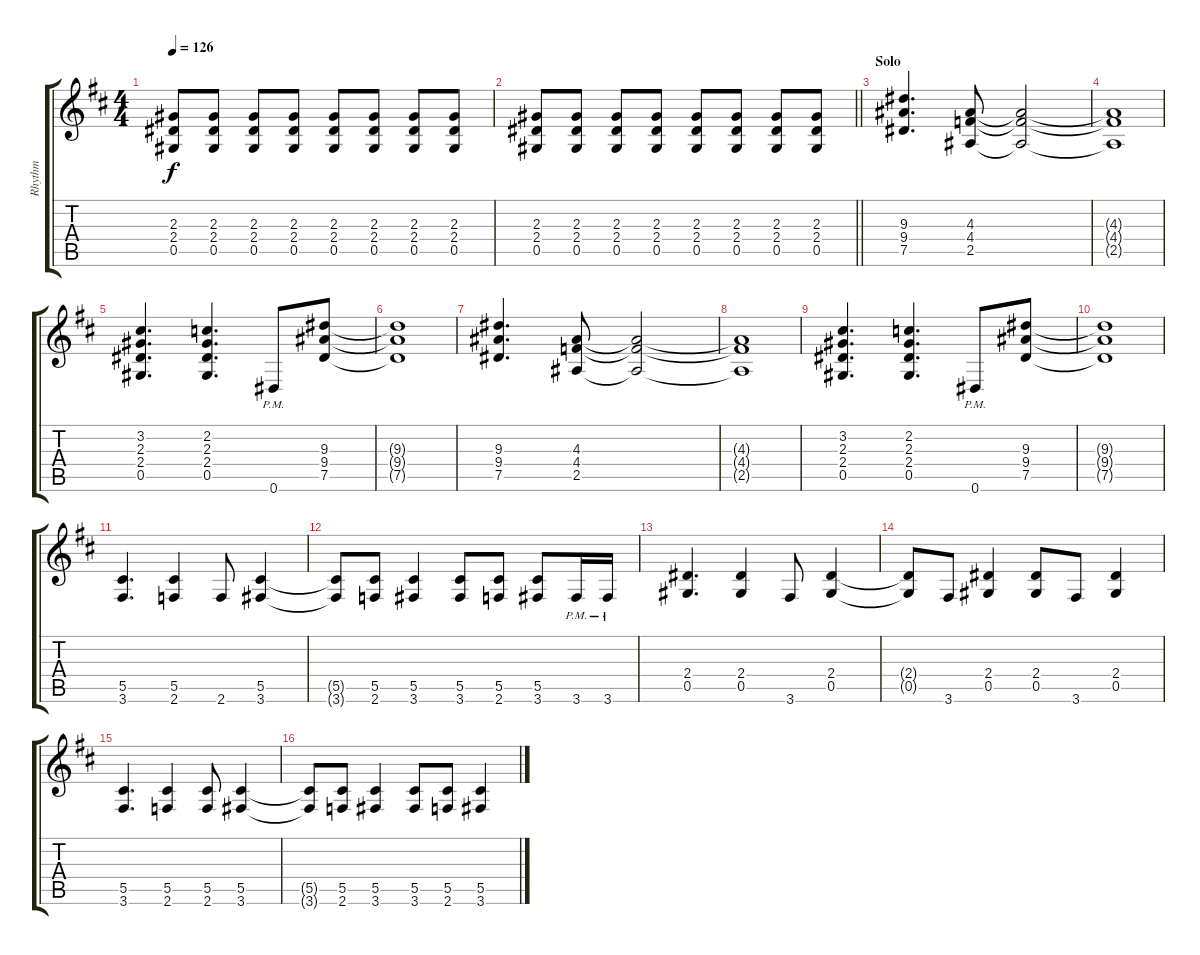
\track ("Rhythm" "Rhythm") {instrument distortionguitar}
\staff {score tabs}
\tuning (Eb4 Bb3 Gb3 Db3 Ab2 Eb2) {hide}
\ts (4 4)
\tempo 126
\clef g2
\ks d
(2.3 2.4 0.5).8{dy f} (2.3 2.4 0.5).8 (2.3 2.4 0.5).8 (2.3 2.4 0.5).8 (2.3 2.4 0.5).8 (2.3 2.4 0.5).8 (2.3 2.4 0.5).8 (2.3 2.4 0.5).8 |
\barLineRight lightlight
(2.3 2.4 0.5).8 (2.3 2.4 0.5).8 (2.3 2.4 0.5).8 (2.3 2.4 0.5).8 (2.3 2.4 0.5).8 (2.3 2.4 0.5).8 (2.3 2.4 0.5).8 (2.3 2.4 0.5).8 |
\section ("" "Solo")
(9.3 9.4 7.5).4{d} (4.3 4.4 2.5).8 (4.3{t} 4.4{t} 2.5{t}).2 |
(4.3{t} 4.4{t} 2.5{t}).1 |
(3.2 2.3 2.4 0.5).4{d} (2.2 2.3 2.4 0.5).4{d} 0.6{pm}.8 (9.3 9.4 7.5).8 |
(9.3{t} 9.4{t} 7.5{t}).1 |
(9.3 9.4 7.5).4{d} (4.3 4.4 2.5).8 (4.3{t} 4.4{t} 2.5{t}).2 |
(4.3{t} 4.4{t} 2.5{t}).1 |
(3.2 2.3 2.4 0.5).4{d} (2.2 2.3 2.4 0.5).4{d} 0.6{pm}.8 (9.3 9.4 7.5).8 |
(9.3{t} 9.4{t} 7.5{t}).1 |
(5.5 3.6).4{d} (5.5 2.6).4 2.6.8 (5.5 3.6).4 |
(5.5{t} 3.6{t}).8 (5.5 2.6).8 (5.5 3.6).4 (5.5 3.6).8 (5.5 2.6).8 (5.5 3.6).8 3.6{pm}.16 3.6{pm}.16 |
(2.4 0.5).4{d} (2.4 0.5).4 3.6.8 (2.4 0.5).4 |
(2.4{t} 0.5{t}).8 3.6.8 (2.4 0.5).4 (2.4 0.5).8 3.6.8 (2.4 0.5).4 |
(5.5 3.6).4{d} (5.5 2.6).4 (5.5 2.6).8 (5.5 3.6).4 |
(5.5{t} 3.6{t}).8 (5.5 2.6).8 (5.5 3.6).4 (5.5 3.6).8 (5.5 2.6).8 (5.5 3.6).4
